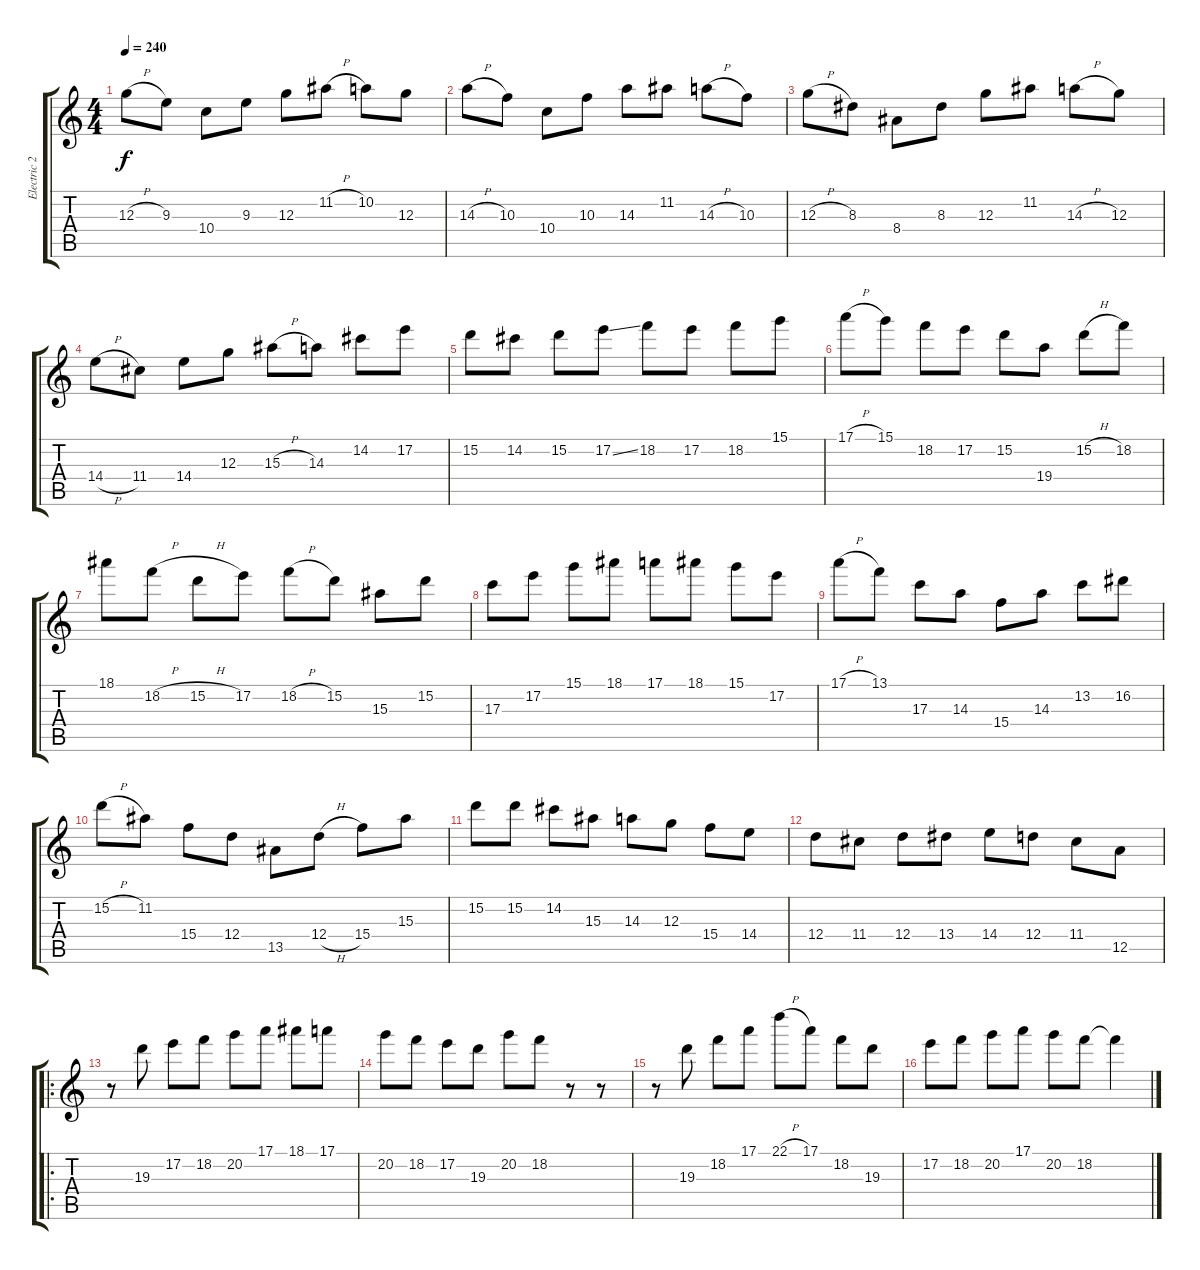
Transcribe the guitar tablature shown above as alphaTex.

\track ("Electric 2" "Electric 2") {instrument overdrivenguitar}
\staff {score tabs}
\tuning (E4 B3 G3 D3 A2 E2) {hide}
\ts (4 4)
\tempo 240
\clef g2
\ks c
12.3{h}.8{dy f} 9.3.8 10.4.8 9.3.8 12.3.8 11.2{h}.8 10.2.8 12.3.8 |
14.3{h}.8 10.3.8 10.4.8 10.3.8 14.3.8 11.2.8 14.3{h}.8 10.3.8 |
12.3{h}.8 8.3.8 8.4.8 8.3.8 12.3.8 11.2.8 14.3{h}.8 12.3.8 |
14.4{h}.8 11.4.8 14.4.8 12.3.8 15.3{h}.8 14.3.8 14.2.8 17.2.8 |
15.2.8 14.2.8 15.2.8 17.2{ss}.8 18.2.8 17.2.8 18.2.8 15.1.8 |
17.1{h}.8 15.1.8 18.2.8 17.2.8 15.2.8 19.4.8 15.2{h}.8 18.2.8 |
18.1.8 18.2{h}.8 15.2{h}.8 17.2.8 18.2{h}.8 15.2.8 15.3.8 15.2.8 |
17.3.8 17.2.8 15.1.8 18.1.8 17.1.8 18.1.8 15.1.8 17.2.8 |
17.1{h}.8 13.1.8 17.3.8 14.3.8 15.4.8 14.3.8 13.2.8 16.2.8 |
15.2{h}.8 11.2.8 15.4.8 12.4.8 13.5.8 12.4{h}.8 15.4.8 15.3.8 |
15.2.8 15.2.8 14.2.8 15.3.8 14.3.8 12.3.8 15.4.8 14.4.8 |
12.4.8 11.4.8 12.4.8 13.4.8 14.4.8 12.4.8 11.4.8 12.5.8 |
\ro
r.8 19.3.8 17.2.8 18.2.8 20.2.8 17.1.8 18.1.8 17.1.8 |
20.2.8 18.2.8 17.2.8 19.3.8 20.2.8 18.2.8 r.8 r.8 |
r.8 19.3.8 18.2.8 17.1.8 22.1{h}.8 17.1.8 18.2.8 19.3.8 |
17.2.8 18.2.8 20.2.8 17.1.8 20.2.8 18.2.8 18.2{t}.4
